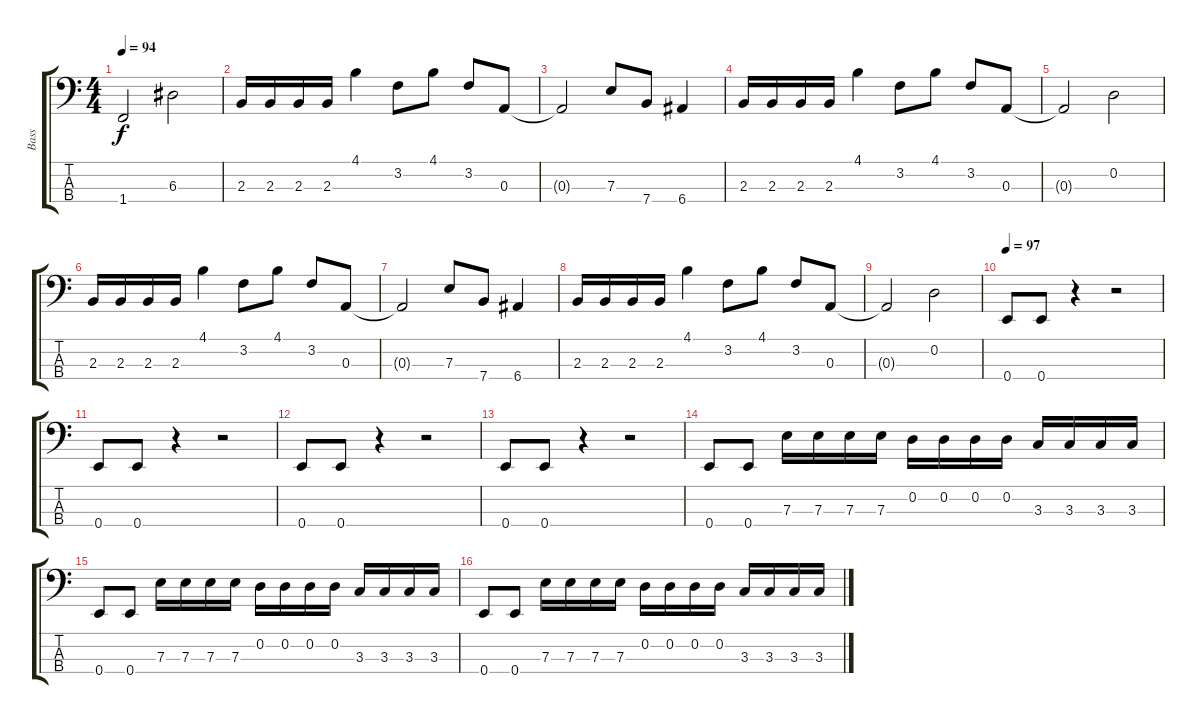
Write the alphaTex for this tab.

\track ("Bass" "Bass") {instrument electricbassfinger}
\staff {score tabs}
\tuning (G2 D2 A1 E1) {hide}
\ts (4 4)
\tempo 94
\clef f4
\ks c
1.4.2{dy f} 6.3.2 |
2.3.16 2.3.16 2.3.16 2.3.16 4.1.4 3.2.8 4.1.8 3.2.8 0.3.8 |
0.3{t}.2 7.3.8 7.4.8 6.4.4 |
2.3.16 2.3.16 2.3.16 2.3.16 4.1.4 3.2.8 4.1.8 3.2.8 0.3.8 |
0.3{t}.2 0.2.2 |
2.3.16 2.3.16 2.3.16 2.3.16 4.1.4 3.2.8 4.1.8 3.2.8 0.3.8 |
0.3{t}.2 7.3.8 7.4.8 6.4.4 |
2.3.16 2.3.16 2.3.16 2.3.16 4.1.4 3.2.8 4.1.8 3.2.8 0.3.8 |
0.3{t}.2 0.2.2 |
\tempo 97
0.4.8 0.4.8 r.4 r.2 |
0.4.8 0.4.8 r.4 r.2 |
0.4.8 0.4.8 r.4 r.2 |
0.4.8 0.4.8 r.4 r.2 |
0.4.8 0.4.8 7.3.16 7.3.16 7.3.16 7.3.16 0.2.16 0.2.16 0.2.16 0.2.16 3.3.16 3.3.16 3.3.16 3.3.16 |
0.4.8 0.4.8 7.3.16 7.3.16 7.3.16 7.3.16 0.2.16 0.2.16 0.2.16 0.2.16 3.3.16 3.3.16 3.3.16 3.3.16 |
0.4.8 0.4.8 7.3.16 7.3.16 7.3.16 7.3.16 0.2.16 0.2.16 0.2.16 0.2.16 3.3.16 3.3.16 3.3.16 3.3.16
